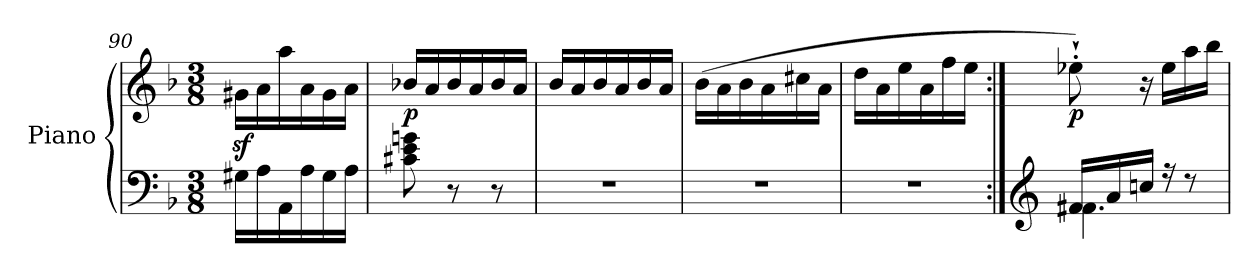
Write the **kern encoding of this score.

**kern	**kern	**dynam
*part1	*part1	*part1
*staff2	*staff1	*staff1/2
*I"Piano	*	*
*I'Pno	*	*
!!LO:LB:g=z
*clefF4	*clefG2	*
*k[b-]	*k[b-]	*
*M3/8	*M3/8	*
=90	=90	=90
16G#X\LL	16g#Xz<\LL	.
16A\	16a\	.
16AA\	16aa\	.
16A\	16a\	.
16G#\	16g#\	.
16A\JJ	16a\JJ	.
=91	=91	=91
!	!	!LO:DY:b
8c#X\ 8e\ 8gn\	16b-X/LL	p
.	16a/	.
8r	16b-/	.
.	16a/	.
8r	16b-/	.
.	16a/JJ	.
=92	=92	=92
4.r	16b-/LL	.
.	16a/	.
.	16b-/	.
.	16a/	.
.	16b-/	.
.	16a/JJ	.
=93	=93	=93
4.r	(>16b-\LL	.
.	16a\	.
.	16b-\	.
.	16a\	.
!	!	!LO:DY:b
.	16cc#X\	other-dynamics
.	16a\JJ	.
=94	=94	=94
4.r	16dd\LL	.
.	16a\	.
.	16ee\	.
.	16a\	.
.	16ff\	.
.	16ee\JJ	.
!!LO:LB:g=z
=95:|!	=95:|!	=95:|!
*clefG2	*	*
*^	*	*
!	!	!	!LO:DY:b
16f#X/LL	4.f#\	8ee-X'`\)	p
16a/	.	.	.
16ccn/JJ	.	16r	.
16r	.	16ee-\LL	.
8r	.	16aa\	.
.	.	16bb-\JJ	.
*v	*v	*	*
=	=	=
*-	*-	*-
